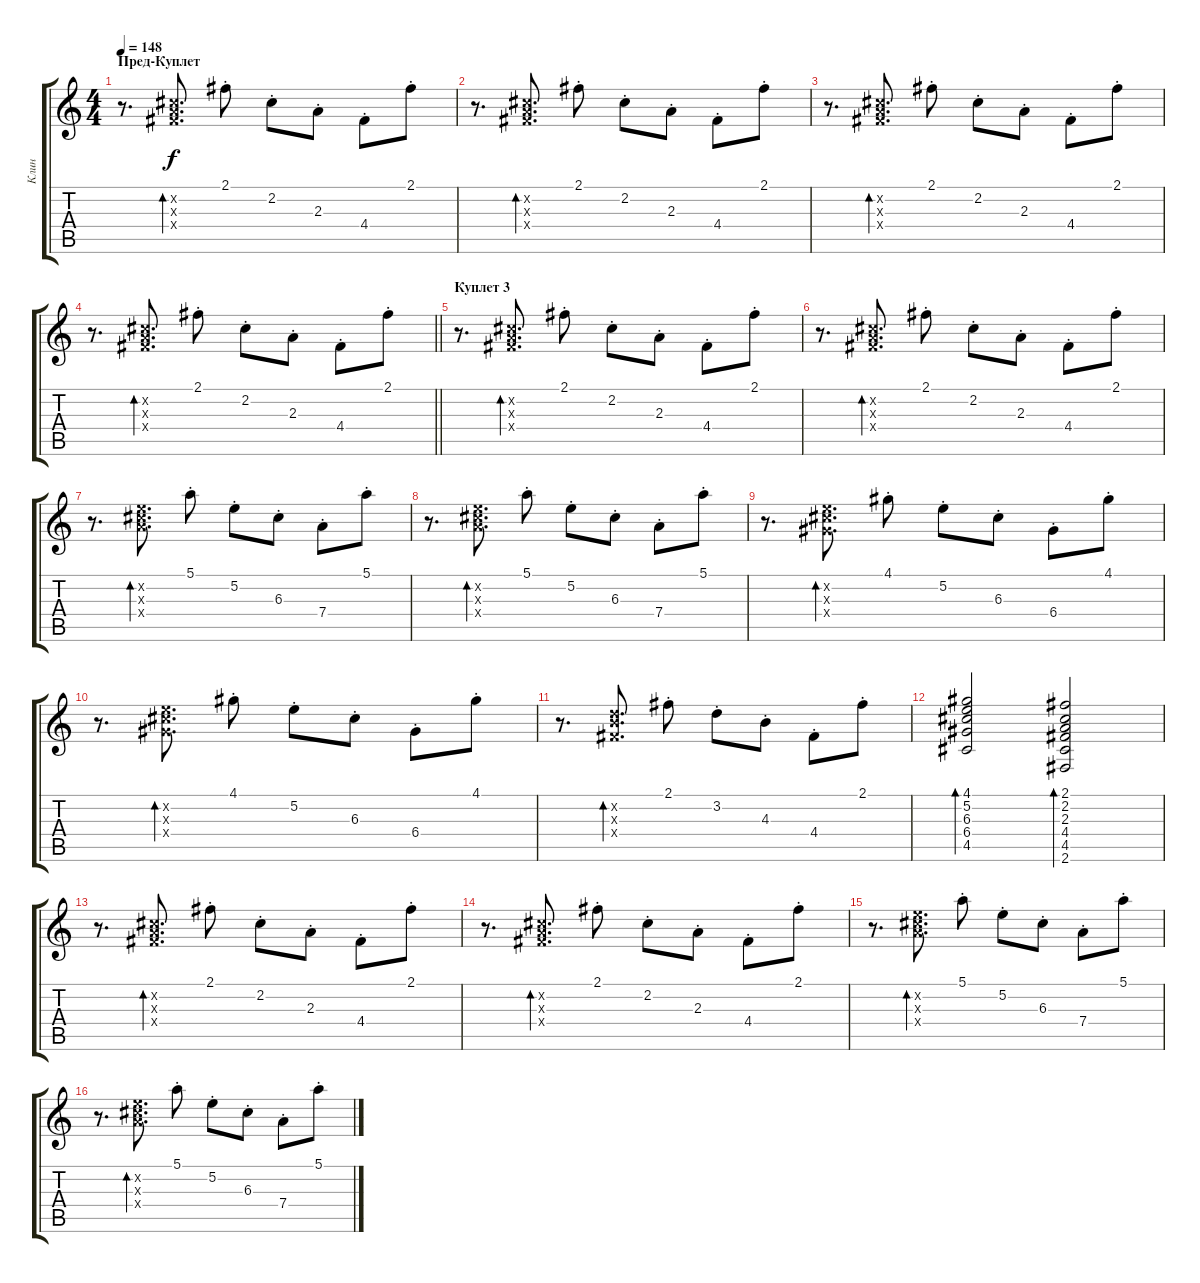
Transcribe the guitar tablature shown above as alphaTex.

\track ("Клин" "Клин") {instrument electricguitarclean}
\staff {score tabs}
\tuning (E4 B3 G3 D3 A2 E2) {hide}
\ts (4 4)
\section ("" "Пред-Куплет")
\tempo 148
\clef g2
\ks c
r.8{d dy f} (2.2{x} 2.3{x} 4.4{x}).8{d bd 480} 2.1{st}.8 2.2{st}.8 2.3{st}.8 4.4{st}.8 2.1{st}.8 |
r.8{d} (2.2{x} 2.3{x} 4.4{x}).8{d bd 480} 2.1{st}.8 2.2{st}.8 2.3{st}.8 4.4{st}.8 2.1{st}.8 |
r.8{d} (2.2{x} 2.3{x} 4.4{x}).8{d bd 480} 2.1{st}.8 2.2{st}.8 2.3{st}.8 4.4{st}.8 2.1{st}.8 |
\barLineRight lightlight
r.8{d} (2.2{x} 2.3{x} 4.4{x}).8{d bd 480} 2.1{st}.8 2.2{st}.8 2.3{st}.8 4.4{st}.8 2.1{st}.8 |
\section ("" "Куплет 3")
r.8{d} (2.2{x} 2.3{x} 4.4{x}).8{d bd 480} 2.1{st}.8 2.2{st}.8 2.3{st}.8 4.4{st}.8 2.1{st}.8 |
r.8{d} (2.2{x} 2.3{x} 4.4{x}).8{d bd 480} 2.1{st}.8 2.2{st}.8 2.3{st}.8 4.4{st}.8 2.1{st}.8 |
r.8{d} (5.2{x} 6.3{x} 7.4{x}).8{d bd 240} 5.1{st}.8 5.2{st}.8 6.3{st}.8 7.4{st}.8 5.1{st}.8 |
r.8{d} (5.2{x} 6.3{x} 7.4{x}).8{d bd 240} 5.1{st}.8 5.2{st}.8 6.3{st}.8 7.4{st}.8 5.1{st}.8 |
r.8{d} (5.2{x} 6.3{x} 6.4{x}).8{d bd 240} 4.1{st}.8 5.2{st}.8 6.3{st}.8 6.4{st}.8 4.1{st}.8 |
r.8{d} (5.2{x} 6.3{x} 6.4{x}).8{d bd 240} 4.1{st}.8 5.2{st}.8 6.3{st}.8 6.4{st}.8 4.1{st}.8 |
r.8{d} (3.2{x} 4.3{x} 4.4{x}).8{d bd 240} 2.1{st}.8 3.2{st}.8 4.3{st}.8 4.4{st}.8 2.1{st}.8 |
(4.1 5.2 6.3 6.4 4.5).2{bd 240} (2.1 2.2 2.3 4.4 4.5 2.6).2{bd 240} |
r.8{d} (2.2{x} 2.3{x} 4.4{x}).8{d bd 480} 2.1{st}.8 2.2{st}.8 2.3{st}.8 4.4{st}.8 2.1{st}.8 |
r.8{d} (2.2{x} 2.3{x} 4.4{x}).8{d bd 480} 2.1{st}.8 2.2{st}.8 2.3{st}.8 4.4{st}.8 2.1{st}.8 |
r.8{d} (5.2{x} 6.3{x} 7.4{x}).8{d bd 240} 5.1{st}.8 5.2{st}.8 6.3{st}.8 7.4{st}.8 5.1{st}.8 |
r.8{d} (5.2{x} 6.3{x} 7.4{x}).8{d bd 240} 5.1{st}.8 5.2{st}.8 6.3{st}.8 7.4{st}.8 5.1{st}.8
